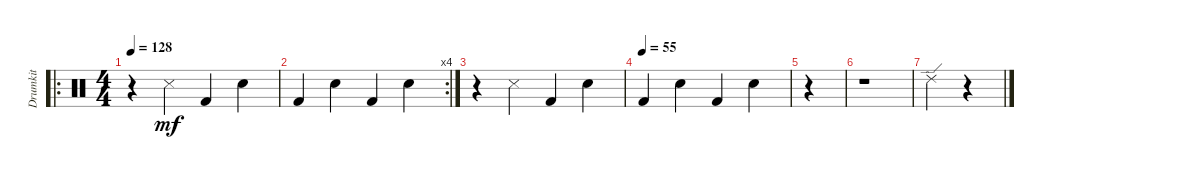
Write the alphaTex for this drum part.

\track ("Drumkit" "Drumkit") {instrument percussion}
\staff {score}
\articulation defaults
\ro
\ts (4 4)
\tempo 128
\clef neutral
\ks c
r.4{dy mf} "Snare (side stick) 3".4 "Kick (hit) 2".4 "Snare (hit) 2".4 |
\rc 4 "Kick (hit) 2".4 "Snare (hit) 2".4 "Kick (hit) 2".4 "Snare (hit) 2".4
|
r.4 "Snare (side stick) 3".4 "Kick (hit) 2".4 "Snare (hit) 2".4 |
\tempo (55)
"Kick (hit) 2".4 "Snare (hit) 2".4 "Kick (hit) 2".4 "Snare (hit) 2".4 |
r.4 |
r.1 |
"Ride (edge) 2".4 r.4
